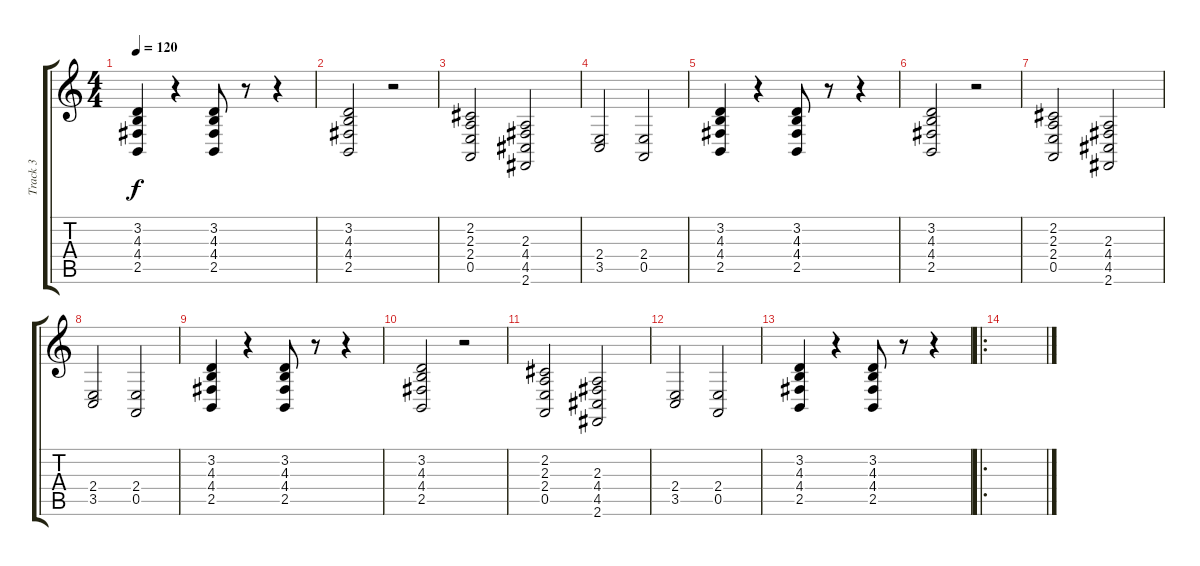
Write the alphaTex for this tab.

\track ("Track 3" "Track 3") {instrument lead2sawtooth}
\staff {score tabs}
\tuning (E4 B3 G3 D3 A2 E2) {hide}
\ts (4 4)
\tempo 120
\clef g2
\ks c
(3.2 4.3 4.4 2.5).4{dy f} r.4 (3.2 4.3 4.4 2.5).8 r.8 r.4 |
(3.2 4.3 4.4 2.5).2{instrument tremolostrings} r.2 |
(2.2 2.3 2.4 0.5).2 (2.3 4.4 4.5 2.6).2 |
(2.4 3.5).2 (2.4 0.5).2 |
(3.2 4.3 4.4 2.5).4 r.4 (3.2 4.3 4.4 2.5).8 r.8 r.4 |
(3.2 4.3 4.4 2.5).2{instrument tremolostrings} r.2 |
(2.2 2.3 2.4 0.5).2 (2.3 4.4 4.5 2.6).2 |
(2.4 3.5).2 (2.4 0.5).2 |
(3.2 4.3 4.4 2.5).4 r.4 (3.2 4.3 4.4 2.5).8 r.8 r.4 |
(3.2 4.3 4.4 2.5).2{instrument tremolostrings} r.2 |
(2.2 2.3 2.4 0.5).2 (2.3 4.4 4.5 2.6).2 |
(2.4 3.5).2 (2.4 0.5).2 |
(3.2 4.3 4.4 2.5).4 r.4 (3.2 4.3 4.4 2.5).8 r.8 r.4 |
\ro
